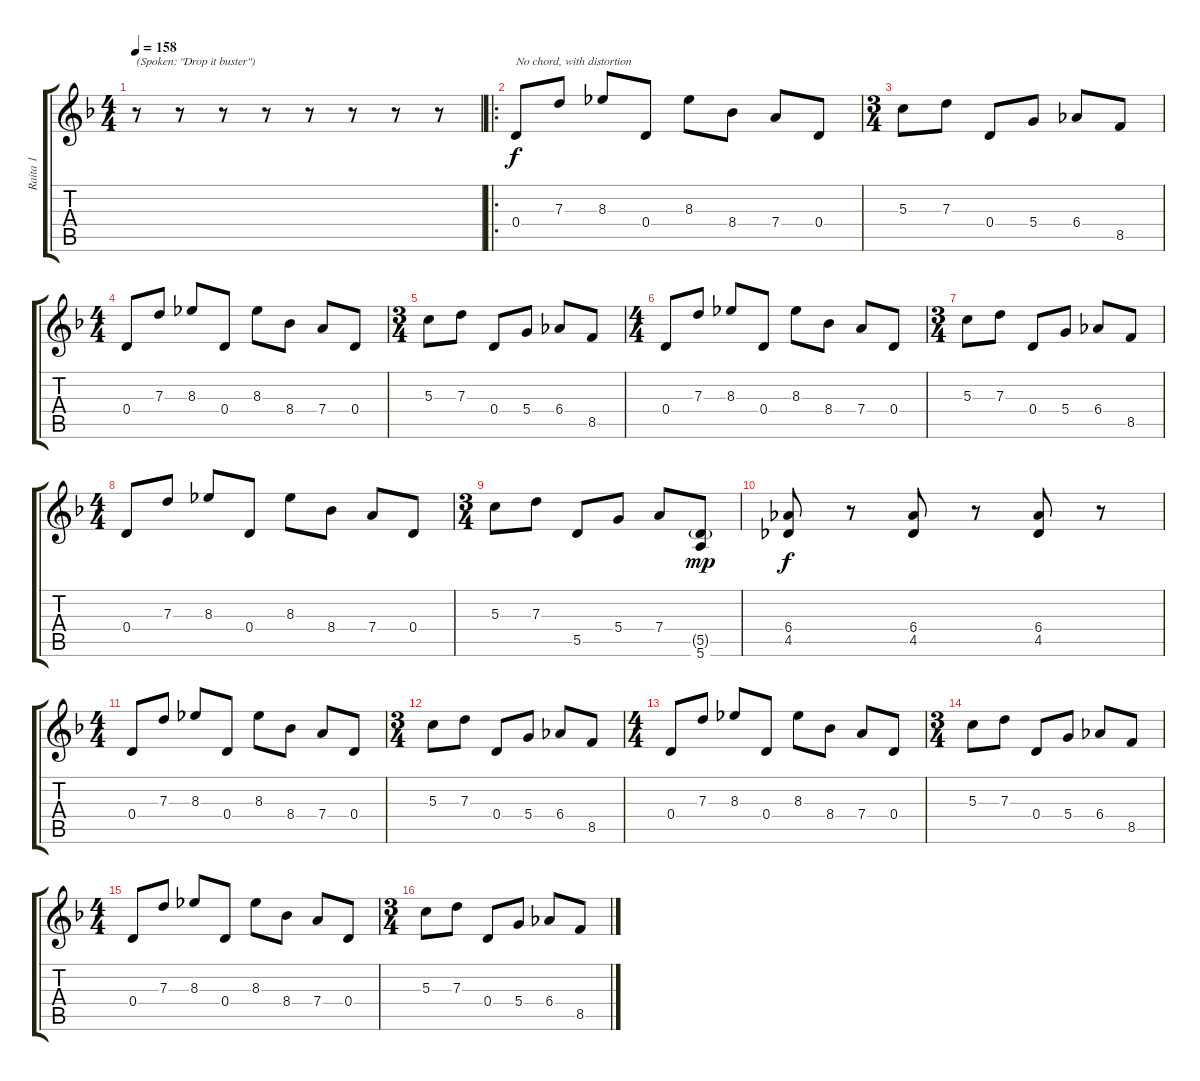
\track ("Raita 1" "Raita 1") {instrument distortionguitar}
\staff {score tabs}
\tuning (E4 B3 G3 D3 A2 E2) {hide}
\ts (4 4)
\tempo 158
\clef g2
\ks f
r.8{txt "(Spoken: \"Drop it buster\")" dy f instrument distortionguitar} r.8 r.8 r.8 r.8 r.8 r.8 r.8 |
\ro
0.4.8{txt "No chord, with distortion"} 7.3.8 8.3.8 0.4.8 8.3.8 8.4.8 7.4.8 0.4.8 |
\ts (3 4)
5.3.8 7.3.8 0.4.8 5.4.8 6.4.8 8.5.8 |
\ts (4 4)
0.4.8 7.3.8 8.3.8 0.4.8 8.3.8 8.4.8 7.4.8 0.4.8 |
\ts (3 4)
5.3.8 7.3.8 0.4.8 5.4.8 6.4.8 8.5.8 |
\ts (4 4)
0.4.8 7.3.8 8.3.8 0.4.8 8.3.8 8.4.8 7.4.8 0.4.8 |
\ts (3 4)
5.3.8 7.3.8 0.4.8 5.4.8 6.4.8 8.5.8 |
\ts (4 4)
0.4.8 7.3.8 8.3.8 0.4.8 8.3.8 8.4.8 7.4.8 0.4.8 |
\ts (3 4)
5.3.8 7.3.8 5.5.8 5.4.8 7.4.8 (5.5{g} 5.6).8{dy mp} |
(6.4 4.5).8{dy f} r.8 (6.4 4.5).8 r.8 (6.4 4.5).8 r.8 |
\ts (4 4)
0.4.8 7.3.8 8.3.8 0.4.8 8.3.8 8.4.8 7.4.8 0.4.8 |
\ts (3 4)
5.3.8 7.3.8 0.4.8 5.4.8 6.4.8 8.5.8 |
\ts (4 4)
0.4.8 7.3.8 8.3.8 0.4.8 8.3.8 8.4.8 7.4.8 0.4.8 |
\ts (3 4)
5.3.8 7.3.8 0.4.8 5.4.8 6.4.8 8.5.8 |
\ts (4 4)
0.4.8 7.3.8 8.3.8 0.4.8 8.3.8 8.4.8 7.4.8 0.4.8 |
\ts (3 4)
5.3.8 7.3.8 0.4.8 5.4.8 6.4.8 8.5.8
